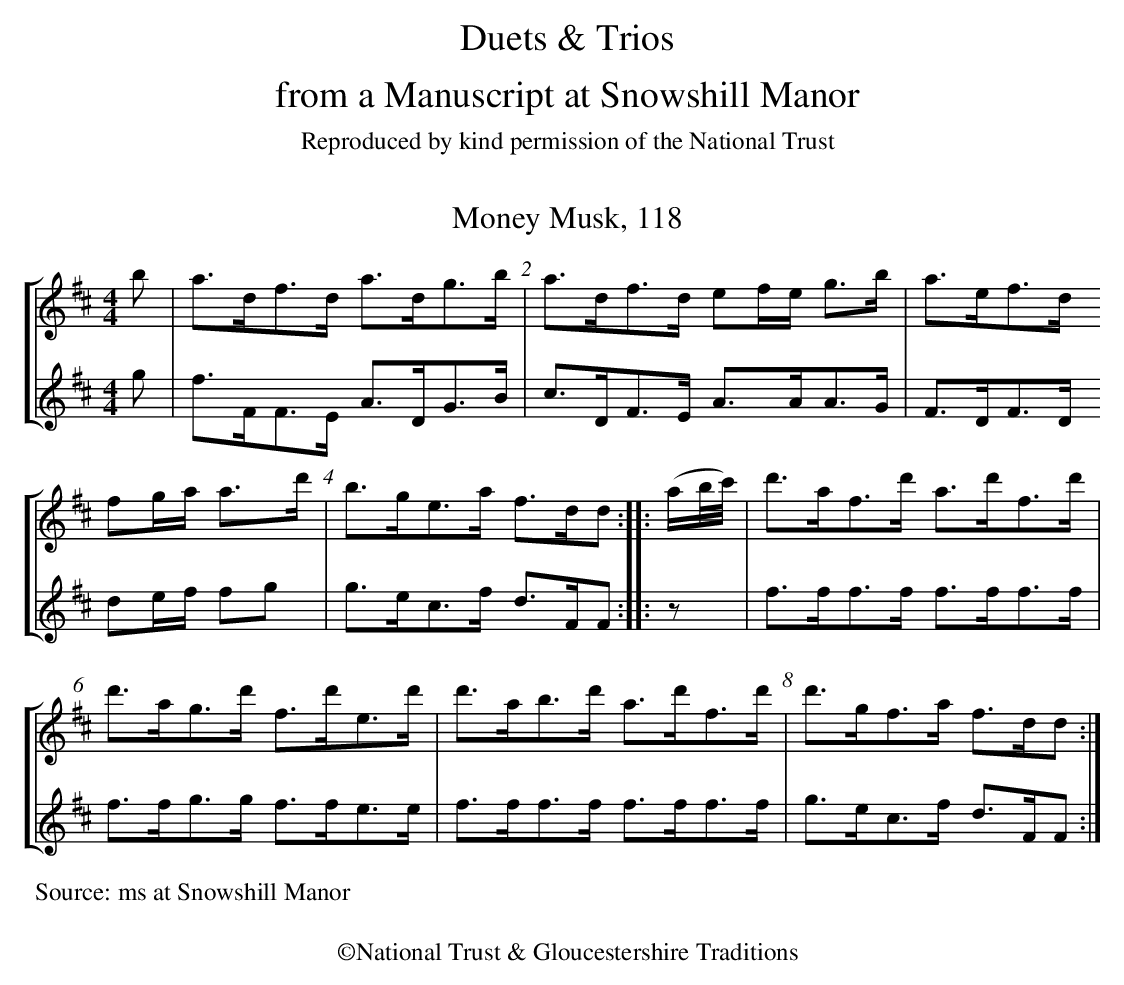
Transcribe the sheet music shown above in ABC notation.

X:1
T:Money Musk, 118
%%staves [1 2]
M:4/4
L:1/8
K:D
V:1
b | a>df>d a>dg>b | a>df>d ef/e/ g>b |a>ef>d
fg/a/ a>d' | b>ge>a f>dd :: (a/b/4c'/4) | d'>af>d' a>d'f>d' |
V:2
g | f>FF>E A>DG>B | c>DF>E A>AA>G |F>DF>D
de/f/ fg | g>ec>f d>FF :: z | f>ff>f f>ff>f |
V:1
d'>ag>d' f>d'e>d' |d'>ab>d' a>d'f>d' | d'>gf>a f>dd :|
V:2
f>fg>g f>fe>e | f>ff>f f>ff>f | g>ec>f d>FF :|
